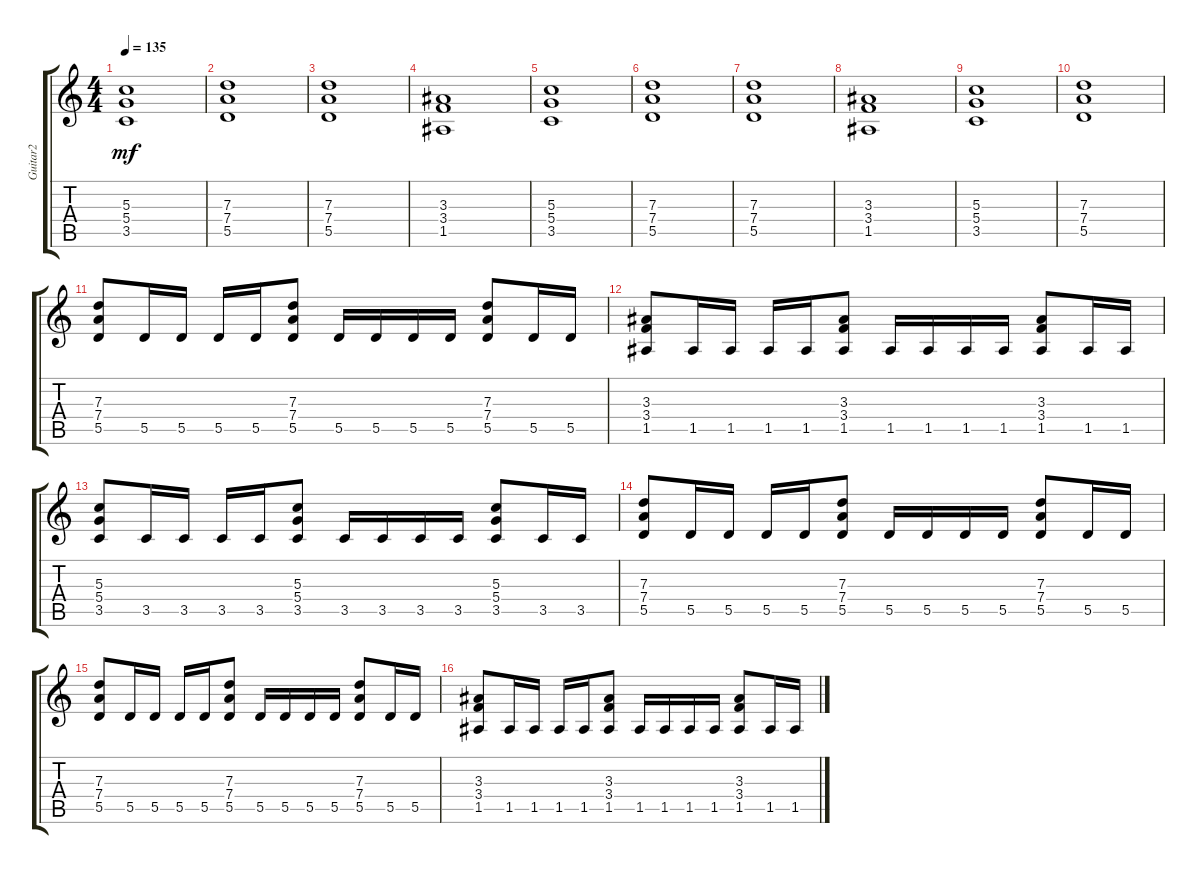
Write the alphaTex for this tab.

\track ("Guitar2" "Guitar2") {instrument acousticguitarsteel}
\staff {score tabs}
\tuning (E4 B3 G3 D3 A2 E2) {hide}
\ts (4 4)
\tempo 135
\clef g2
\ks c
(5.3 5.4 3.5).1{dy mf} |
(7.3 7.4 5.5).1 |
(7.3 7.4 5.5).1 |
(3.3 3.4 1.5).1 |
(5.3 5.4 3.5).1 |
(7.3 7.4 5.5).1 |
(7.3 7.4 5.5).1 |
(3.3 3.4 1.5).1 |
(5.3 5.4 3.5).1 |
(7.3 7.4 5.5).1 |
(7.3 7.4 5.5).8 5.5.16 5.5.16 5.5.16 5.5.16 (7.3 7.4 5.5).8 5.5.16 5.5.16 5.5.16 5.5.16 (7.3 7.4 5.5).8 5.5.16 5.5.16 |
(3.3 3.4 1.5).8 1.5.16 1.5.16 1.5.16 1.5.16 (3.3 3.4 1.5).8 1.5.16 1.5.16 1.5.16 1.5.16 (3.3 3.4 1.5).8 1.5.16 1.5.16 |
(5.3 5.4 3.5).8 3.5.16 3.5.16 3.5.16 3.5.16 (5.3 5.4 3.5).8 3.5.16 3.5.16 3.5.16 3.5.16 (5.3 5.4 3.5).8 3.5.16 3.5.16 |
(7.3 7.4 5.5).8 5.5.16 5.5.16 5.5.16 5.5.16 (7.3 7.4 5.5).8 5.5.16 5.5.16 5.5.16 5.5.16 (7.3 7.4 5.5).8 5.5.16 5.5.16 |
(7.3 7.4 5.5).8 5.5.16 5.5.16 5.5.16 5.5.16 (7.3 7.4 5.5).8 5.5.16 5.5.16 5.5.16 5.5.16 (7.3 7.4 5.5).8 5.5.16 5.5.16 |
(3.3 3.4 1.5).8 1.5.16 1.5.16 1.5.16 1.5.16 (3.3 3.4 1.5).8 1.5.16 1.5.16 1.5.16 1.5.16 (3.3 3.4 1.5).8 1.5.16 1.5.16
